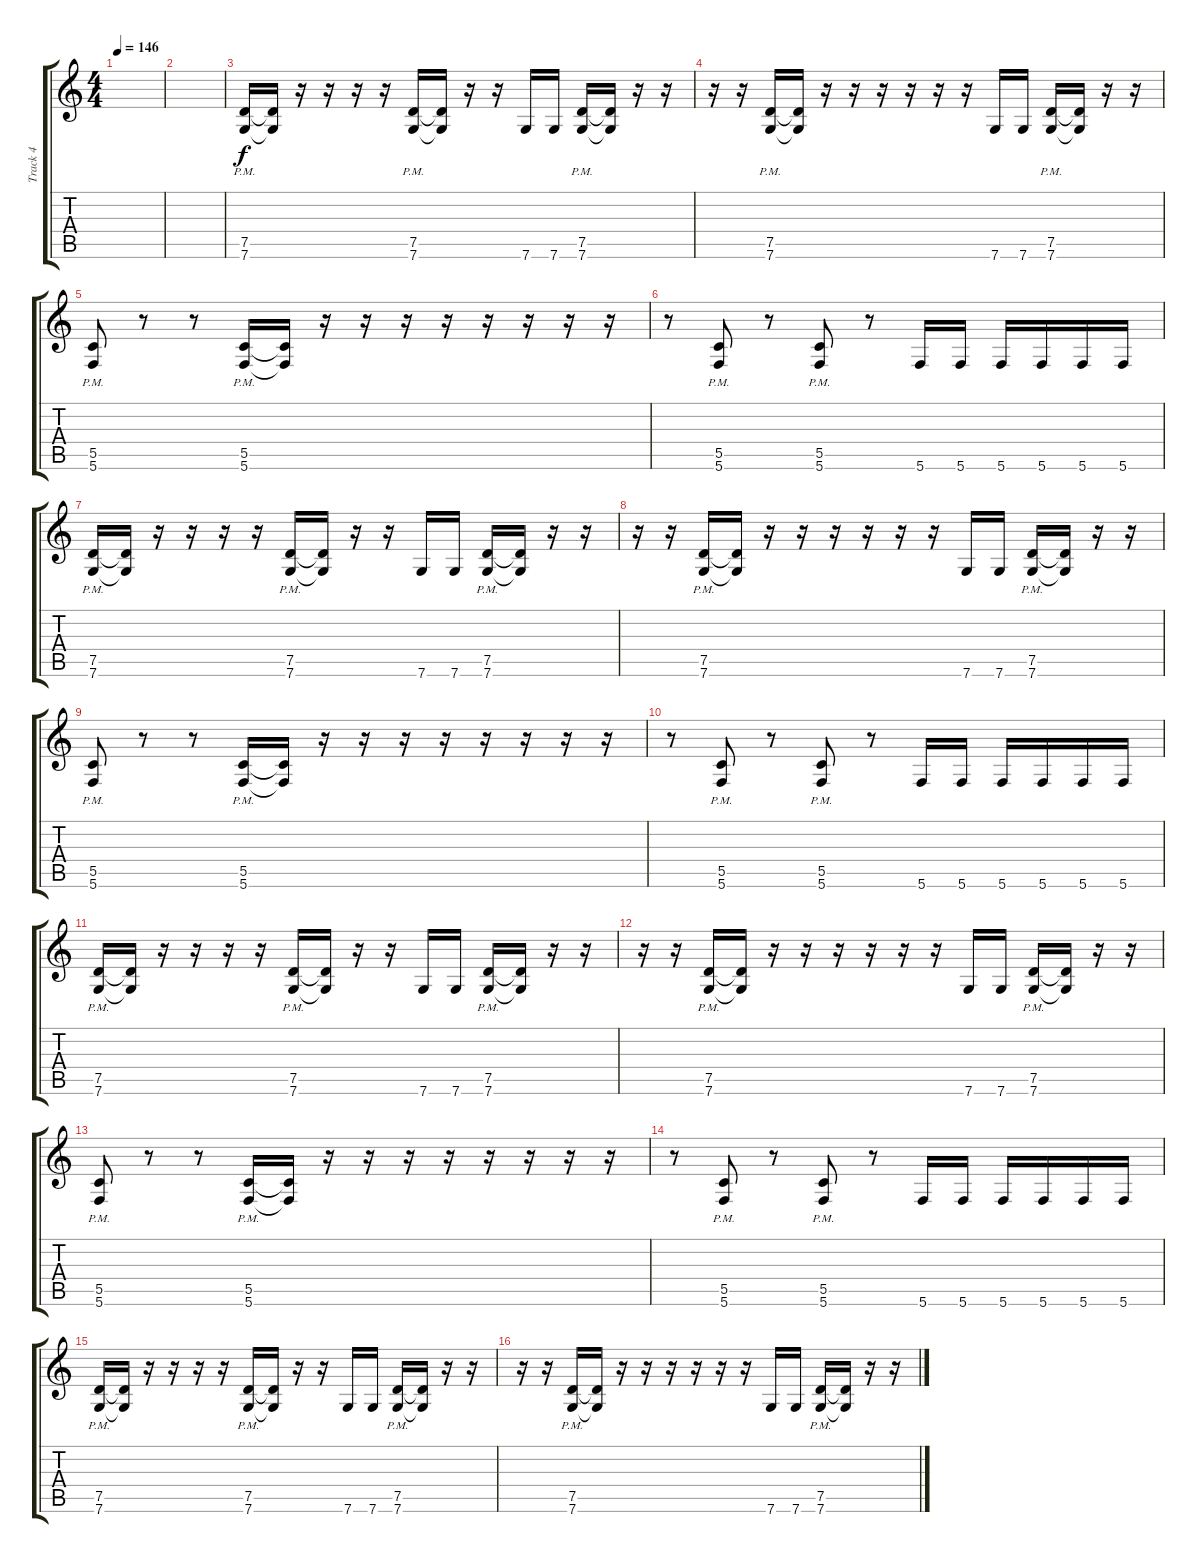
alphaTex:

\track ("Track 4" "Track 4") {instrument distortionguitar}
\staff {score tabs}
\tuning (D4 A3 F3 C3 G2 C2) {hide}
\ts (4 4)
\tempo 146
\clef g2
\ks c
|
|
(7.5{pm} 7.6).16 (7.5{t} 7.6{t}).16 r.16 r.16 r.16 r.16 (7.5{pm} 7.6).16 (7.5{t} 7.6{t}).16 r.16 r.16 7.6.16 7.6.16 (7.5{pm} 7.6).16 (7.5{t} 7.6{t}).16 r.16 r.16 |
r.16 r.16 (7.5{pm} 7.6).16 (7.5{t} 7.6{t}).16 r.16 r.16 r.16 r.16 r.16 r.16 7.6.16 7.6.16 (7.5{pm} 7.6).16 (7.5{t} 7.6{t}).16 r.16 r.16 |
(5.5{pm} 5.6).8 r.8 r.8 (5.5{pm} 5.6).16 (5.5{t} 5.6{t}).16 r.16 r.16 r.16 r.16 r.16 r.16 r.16 r.16 |
r.8 (5.5{pm} 5.6).8 r.8 (5.5{pm} 5.6).8 r.8 5.6.16 5.6.16 5.6.16 5.6.16 5.6.16 5.6.16 |
(7.5{pm} 7.6).16 (7.5{t} 7.6{t}).16 r.16 r.16 r.16 r.16 (7.5{pm} 7.6).16 (7.5{t} 7.6{t}).16 r.16 r.16 7.6.16 7.6.16 (7.5{pm} 7.6).16 (7.5{t} 7.6{t}).16 r.16 r.16 |
r.16 r.16 (7.5{pm} 7.6).16 (7.5{t} 7.6{t}).16 r.16 r.16 r.16 r.16 r.16 r.16 7.6.16 7.6.16 (7.5{pm} 7.6).16 (7.5{t} 7.6{t}).16 r.16 r.16 |
(5.5{pm} 5.6).8 r.8 r.8 (5.5{pm} 5.6).16 (5.5{t} 5.6{t}).16 r.16 r.16 r.16 r.16 r.16 r.16 r.16 r.16 |
r.8 (5.5{pm} 5.6).8 r.8 (5.5{pm} 5.6).8 r.8 5.6.16 5.6.16 5.6.16 5.6.16 5.6.16 5.6.16 |
(7.5{pm} 7.6).16 (7.5{t} 7.6{t}).16 r.16 r.16 r.16 r.16 (7.5{pm} 7.6).16 (7.5{t} 7.6{t}).16 r.16 r.16 7.6.16 7.6.16 (7.5{pm} 7.6).16 (7.5{t} 7.6{t}).16 r.16 r.16 |
r.16 r.16 (7.5{pm} 7.6).16 (7.5{t} 7.6{t}).16 r.16 r.16 r.16 r.16 r.16 r.16 7.6.16 7.6.16 (7.5{pm} 7.6).16 (7.5{t} 7.6{t}).16 r.16 r.16 |
(5.5{pm} 5.6).8 r.8 r.8 (5.5{pm} 5.6).16 (5.5{t} 5.6{t}).16 r.16 r.16 r.16 r.16 r.16 r.16 r.16 r.16 |
r.8 (5.5{pm} 5.6).8 r.8 (5.5{pm} 5.6).8 r.8 5.6.16 5.6.16 5.6.16 5.6.16 5.6.16 5.6.16 |
(7.5{pm} 7.6).16 (7.5{t} 7.6{t}).16 r.16 r.16 r.16 r.16 (7.5{pm} 7.6).16 (7.5{t} 7.6{t}).16 r.16 r.16 7.6.16 7.6.16 (7.5{pm} 7.6).16 (7.5{t} 7.6{t}).16 r.16 r.16 |
r.16 r.16 (7.5{pm} 7.6).16 (7.5{t} 7.6{t}).16 r.16 r.16 r.16 r.16 r.16 r.16 7.6.16 7.6.16 (7.5{pm} 7.6).16 (7.5{t} 7.6{t}).16 r.16 r.16
